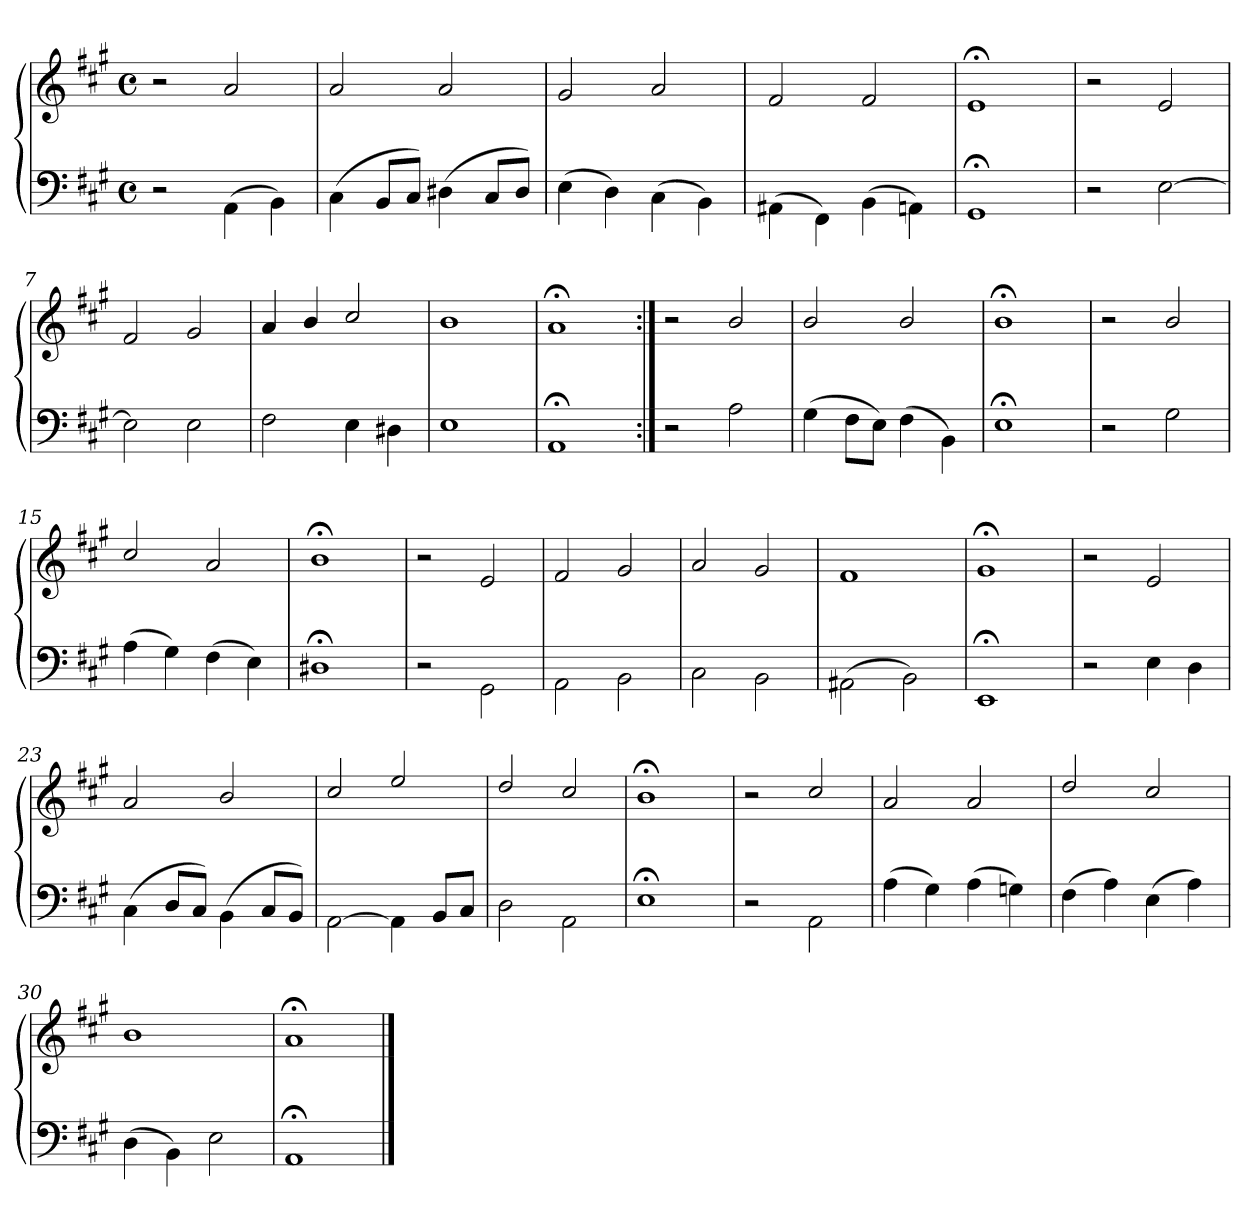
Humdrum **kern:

**kern	**kern
*part1	*part1
*staff2	*staff1
*clefF4	*clefG2
*k[f#c#g#]	*k[f#c#g#]
*M4/4	*M4/4
*met(c)	*met(c)
=1	=1
2r	2r
(4AA\	2a/
4BB\)	.
=2	=2
(4C#\	2a/
8BBL	.
8C#J)	.
(4D#X\	2a/
8C#L	.
8D#J)	.
=3	=3
(4E\	2g#/
4D\)	.
(4C#\	2a/
4BB\)	.
=4	=4
(4AA#X\	2f#/
4FF#\)	.
(4BB\	2f#/
4AAn\)	.
=5	=5
1GG#;\	1e;</
=6	=6
2r	2r
[2E\	2e/
=7	=7
2E\]	2f#/
2E\	2g#/
=8	=8
2F#\	4a/
.	4b/
4E\	2cc#/
4D#X\	.
!!LO:LB:g=z
=9	=9
1E\	1b/
=10	=10
1AA;\	1a;</
!!LO:LB:g=z
=11:|!	=11:|!
2r	2r
2A\	2b/
=12	=12
(4G#\	2b/
8F#L	.
8EJ)	.
(4F#\	2b/
4BB\)	.
=13	=13
1E;\	1b;</
=14	=14
2r	2r
2G#\	2b/
=15	=15
(4A\	2cc#/
4G#\)	.
(4F#\	2a/
4E\)	.
=16	=16
1D#X;\	1b;</
=17	=17
2r	2r
2GG#\	2e/
=18	=18
2AA\	2f#/
2BB\	2g#/
=19	=19
2C#\	2a/
2BB\	2g#/
=20	=20
(2AA#X\	1f#/
2BB\)	.
=21	=21
1EE;\	1g#;</
!!LO:PB:g=z
=22	=22
2r	2r
4E\	2e/
4D\	.
=23	=23
(4C#\	2a/
8DL	.
8C#J)	.
(4BB\	2b/
8C#L	.
8BBJ)	.
=24	=24
[2AA\	2cc#/
4AA\]	2ee/
8BBL	.
8C#J	.
=25	=25
2D\	2dd/
2AA\	2cc#/
=26	=26
1E;\	1b;</
=27	=27
2r	2r
2AA\	2cc#/
=28	=28
(4A\	2a/
4G#\)	.
(4A\	2a/
4Gn\)	.
=29	=29
(4F#\	2dd/
4A\)	.
(4E\	2cc#/
4A\)	.
=30	=30
(4D\	1b/
4BB\)	.
2E\	.
!!LO:LB:g=z
=31	=31
1AA;\	1a;</
==	==
*-	*-
